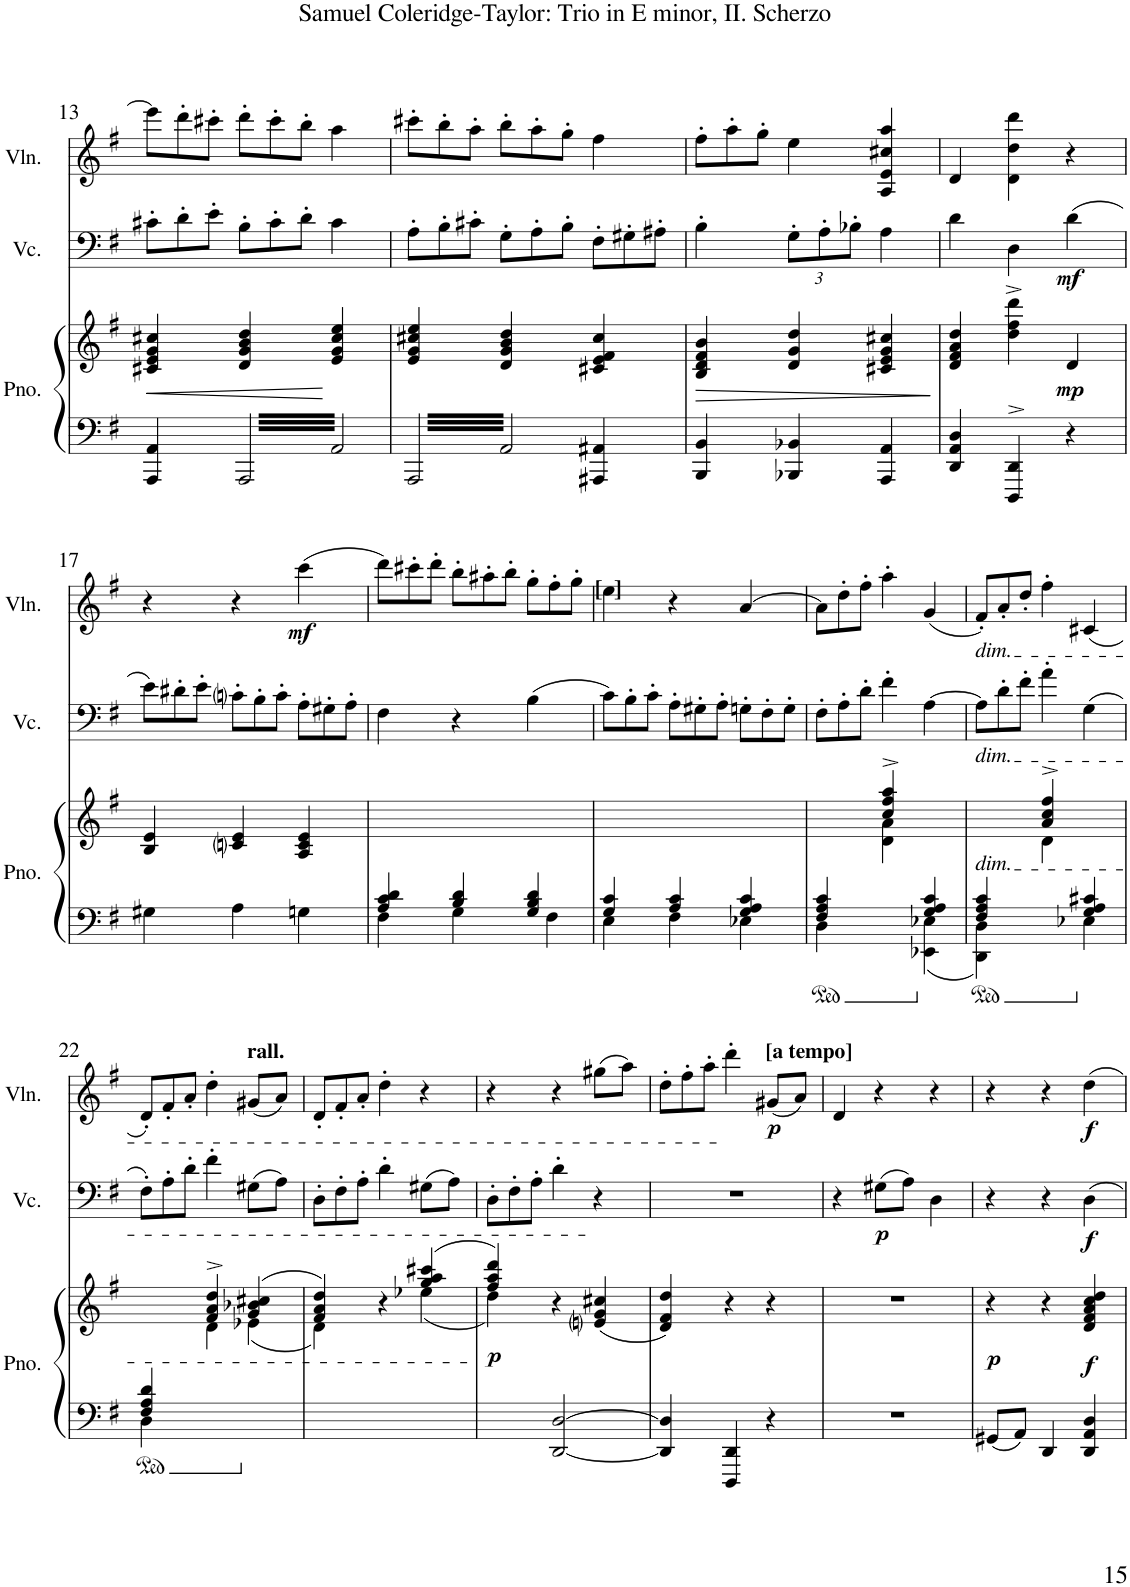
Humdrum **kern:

**kern	**kern	**dynam	**kern	**dynam	**kern	**dynam
*part3	*part3	*part3	*part2	*part2	*part1	*part1
*staff4	*staff3	*staff3/4	*staff2	*staff2	*staff1	*staff1
*I"Piano	*	*	*I"Violoncello	*	*I"Violin	*
*I'Pno.	*	*	*I'Vc.	*	*I'Vln.	*
!!LO:PB:g=z
*clefF4	*clefG2	*	*clefF4	*	*clefG2	*
*k[f#]	*k[f#]	*	*k[f#]	*	*k[f#]	*
*M3/4	*M3/4	*	*M3/4	*	*M3/4	*
=13	=13	=13	=13	=13	=13	=13
!	!	!LO:HP:b	!	!	!	!
*	*	*	*Xbrackettup	*	*	*
4AAA/' 4AA/'	4c#X/ 4e/ 4g/ 4cc#X/	<	12c#X'\L	.	12eee\L]	.
.	.	.	12d'\	.	12ddd'\	.
.	.	.	12e'\J	.	12ccc#X'\J	.
*	*	*	*	*	*Xbrackettup	*
6.AAA/	4d/ 4g/ 4b/ 4dd/	.	12B'\L	.	12ddd'\L	.
.	.	.	12c#'\	.	12ccc#'\	.
.	.	.	12d'\J	.	12bb'\J	.
6.AA/	4e/ 4g/ 4cc#/ 4ee/	[	4c#'~\	.	4aa'~\	.
=14	=14	=14	=14	=14	=14	=14
6.AAA/	4e/ 4g/ 4cc#X/ 4ee/	.	12A'\L	.	12ccc#X'\L	.
.	.	.	12B'\	.	12bb'\	.
.	.	.	12c#X'\J	.	12aa'\J	.
6.AA/	4d/ 4g/ 4b/ 4dd/	.	12G'\L	.	12bb'\L	.
.	.	.	12A'\	.	12aa'\	.
.	.	.	12B'\J	.	12gg'\J	.
4AAA#X/ 4AA#X/	4c#X/ 4e/ 4f#/ 4cc#/	.	12F#'\L	.	4ff#'~\	.
.	.	.	12G#X'\	.	.	.
.	.	.	12A#X'\J	.	.	.
=15	=15	=15	=15	=15	=15	=15
!	!	!LO:HP:b	!	!	!	!
4BBB/ 4BB/	4B/ 4d/ 4f#/ 4b/	>	4B'\	.	12ff#'\L	.
.	.	.	.	.	12aa'\	.
.	.	.	.	.	12gg'\J	.
4BBB-X/ 4BB-X/	4d/ 4g/ 4dd/	.	12G'\L	.	4ee'~\	.
.	.	.	12A'\	.	.	.
.	.	.	12B-X'\J	.	.	.
4AAA/ 4AA/	4c#X/ 4e/ 4g/ 4cc#X/	.	4A'~\	.	4A/ 4e/ 4cc#X/ 4aa/	.
.	.	]	.	.	.	.
=16	=16	=16	=16	=16	=16	=16
4DD/'~ 4AA/'~ 4D/'~	4d/'~ 4f#/'~ 4a/'~ 4dd/'~	.	4d'~\	.	4d'~/	.
4DDD/^> 4DD/^>	4dd\^ 4ff#\^ 4ddd\^	.	4D'~\	.	4d\ 4dd\ 4ddd\	.
!	!	!LO:DY:b	!	!LO:DY:b	!	!
4r	4d/	mp	(4d\	mf	4r	.
!!LO:LB:g=z
=17	=17	=17	=17	=17	=17	=17
4G#X\	4B/ 4e/	.	12e'\L)	.	4r	.
.	.	.	12d#X'\	.	.	.
.	.	.	12e'\J	.	.	.
4A\	4cni/ 4e/	.	12cni'\L	.	4r	.
.	.	.	12B'\	.	.	.
.	.	.	12c'\J	.	.	.
!	!	!	!	!	!	!LO:DY:b
4Gn\	4A/ 4c/ 4e/	.	12A'\L	.	(4ccc\	mf
.	.	.	12G#X'\	.	.	.
.	.	.	12A'\J	.	.	.
=18	=18	=18	=18	=18	=18	=18
*^	*	*	*	*	*	*
4A/ 4c/ 4d/	4F#\	2.ryy	.	4F#\	.	12ddd'\L)	.
.	.	.	.	.	.	12ccc#X'\	.
.	.	.	.	.	.	12ddd'\J	.
4B/ 4d/	4G\	.	.	4r	.	12bb'\L	.
.	.	.	.	.	.	12aa#X'\	.
.	.	.	.	.	.	12bb'\J	.
4G/ 4B/ 4d/	4F#\	.	.	(4B\	.	12gg'\L	.
.	.	.	.	.	.	12ff#'\	.
.	.	.	.	.	.	12gg'\J	.
=19	=19	=19	=19	=19	=19	=19	=19
!	!	!	!	!	!	!LO:TX:a:B:t=[  ]	!
4G/ 4c/	4E\	2.ryy	.	12c'\L)	.	4ee\	.
.	.	.	.	12B'\	.	.	.
.	.	.	.	12c'\J	.	.	.
4A/ 4c/	4F#\	.	.	12A'\L	.	4r	.
.	.	.	.	12G#X'\	.	.	.
.	.	.	.	12A'\J	.	.	.
4G/ 4A/ 4c/	4E-X\	.	.	12Gn'\L	.	[4a/	.
.	.	.	.	12F#'\	.	.	.
.	.	.	.	12G'\J	.	.	.
=20	=20	=20	=20	=20	=20	=20	=20
*ped	*	*	*	*	*	*	*
*	*	*^	*	*	*	*	*
*	*	*	*	*	*	*	*brackettup	*
4F#/ 4A/ 4c/	4D\	4ryy	4ryy	.	12F#'\L	.	12a\L]	.
.	.	.	.	.	12A'\	.	12dd'\	.
.	.	.	.	.	12d'\J	.	12ff#'\J	.
4ryy	4ryy	4cc/^> 4ff#/^> 4aa/^>	4d\^< 4a\^<	.	4f#'\	.	4aa'\	.
*	*	*Xped	*	*	*	*	*	*
4G/ 4A/ 4c/	4EE-X\ 4E-X\	4ryy	4ryy	.	[4A\	.	(4g/	.
=21	=21	=21	=21	=21	=21	=21	=21	=21
*ped	*	*	*	*	*	*	*	*
*	*	*	*	*	*brackettup	*	*Xbrackettup	*
!	!	!	!	!	!	!	!LO:TX:b:i:t=dim.	!
!	!	!	!	!	!LO:TX:b:i:t=dim.	!	!	!
!	!	!LO:TX:b:i:t=dim.	!	!	!	!	!	!
4F#/ 4A/ 4c/	4DD\ 4D\	4ryy	4ryy	.	12A\L]	.	12f#'/L)	.
.	.	.	.	.	12d'\	.	12a'/	.
.	.	.	.	.	12f#'\J	.	12dd'/J	.
4ryy	4ryy	4a/^> 4cc/^> 4ff#/^>	4d^<\	.	4a'\	.	4ff#'\	.
*	*	*Xped	*	*	*	*	*	*
4G/ 4A/ 4c#X/	4E-X\	4ryy	4ryy	.	(4G\	.	(4c#X/	.
!!LO:LB:g=z
=22	=22	=22	=22	=22	=22	=22	=22	=22
*ped	*	*	*	*	*	*	*	*
*	*	*	*	*	*Xbrackettup	*	*	*
4F#/ 4A/ 4d/	4D\	4ryy	4ryy	.	12F#'\L)	.	12d'/L)	.
.	.	.	.	.	12A'\	.	12f#'/	.
.	.	.	.	.	12d'\J	.	12a'/J	.
2ryy	2ryy	4f#/^> 4a/^> 4dd/^>	4d^<\	.	4f#'\	.	4dd'\	.
*	*	*Xped	*	*	*	*	*	*
!	!	!	!	!	!	!	!LO:TX:a:B:t=rall.	!
.	.	(>4g/ 4b-X/ 4cc#X/	(<4e-X\	.	(8G#X\L	.	(8g#X/L	.
.	.	.	.	.	8A\J)	.	8a/J)	.
*v	*v	*	*	*	*	*	*	*
=23	=23	=23	=23	=23	=23	=23	=23
4ryy	4f#/ 4a/ 4dd/)	4d\)	.	12D'\L	.	12d'/L	.
.	.	.	.	12F#'\	.	12f#'/	.
.	.	.	.	12A'\J	.	12a'/J	.
4ryy	4r	4ryy	.	4d'\	.	4dd'\	.
4ryy	(>4gg/ 4aa/ 4ccc#X/	(<4ee-X\	.	(8G#X\L	.	4r	.
.	.	.	.	8A\J)	.	.	.
=24	=24	=24	=24	=24	=24	=24	=24
!	!	!	!LO:DY:b	!	!	!	!
4ryy	4ff#/ 4aa/ 4ddd/)	4dd\)	p	12D'\L	.	4r	.
.	.	.	.	12F#'\	.	.	.
.	.	.	.	12A'\J	.	.	.
[2DD/ [2D/	4r	2ryy	.	4d'\	.	4r	.
.	(4eni/ 4g/ 4cc#X/	.	.	4r	.	(8gg#X\L	.
.	.	.	.	.	.	8aa\J)	.
*	*v	*v	*	*	*	*	*
=25	=25	=25	=25	=25	=25	=25
4DD/] 4D/]	4d/ 4f#/ 4dd/)	.	2.r	.	12dd'\L	.
.	.	.	.	.	12ff#'\	.
.	.	.	.	.	12aa'\J	.
4DDD/ 4DD/	4r	.	.	.	4ddd;<'\	.
!	!	!	!	!	!LO:TX:a:B:t=[a tempo]	!
!	!	!	!	!	!	!LO:DY:b
4r	4r	.	.	.	(8g#X/L	p
.	.	.	.	.	8a/J)	.
=26	=26	=26	=26	=26	=26	=26
2.r	2.r	.	4r	.	4d'~/	.
!	!	!	!	!LO:DY:b	!	!
.	.	.	(8G#X\L	p	4r	.
.	.	.	8A\J)	.	.	.
.	.	.	4D'~\	.	4r	.
=27	=27	=27	=27	=27	=27	=27
!	!	!LO:DY:a=2	!	!	!	!
8GG#X/L	4r	p	4r	.	4r	.
8AA/J	.	.	.	.	.	.
4DD'~/	4r	.	4r	.	4r	.
!	!	!LO:DY:b	!	!LO:DY:b	!	!LO:DY:b
4DD/'~ 4AA/'~ 4D/'~	4d/'~ 4f#/'~ 4a/'~ 4cc/'~ 4dd/'~	f	4D\	f	4dd\	f
=	=	=	=	=	=	=
*-	*-	*-	*-	*-	*-	*-
